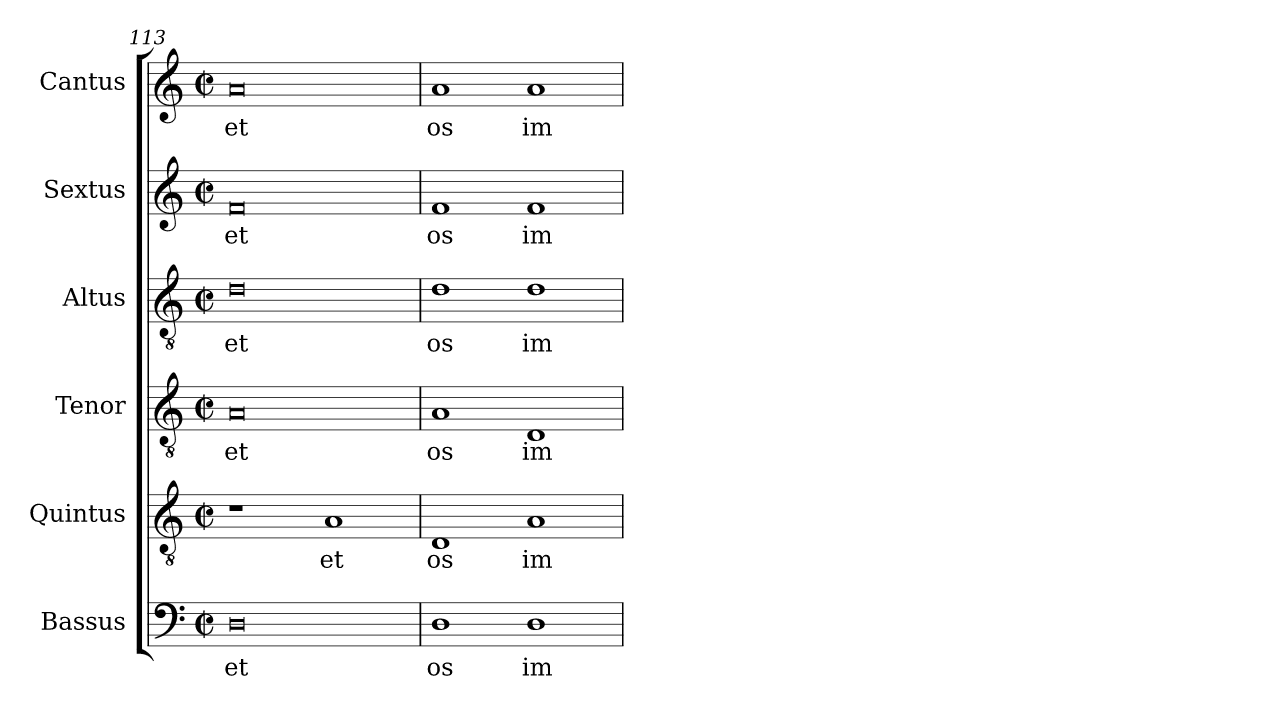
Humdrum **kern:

**kern	**text	**kern	**text	**kern	**text	**kern	**text	**kern	**text	**kern	**text
*part6	*part6	*part5	*part5	*part4	*part4	*part3	*part3	*part2	*part2	*part1	*part1
*staff6	*staff6	*staff5	*staff5	*staff4	*staff4	*staff3	*staff3	*staff2	*staff2	*staff1	*staff1
*I"Bassus	*	*I"Quintus	*	*I"Tenor	*	*I"Altus	*	*I"Sextus	*	*I"Cantus	*
*I'Bassus	*	*I'Quintus	*	*I'Tenor	*	*I'Altus	*	*	*	*I'Cantus	*
*clefF4	*	*clefGv2	*	*clefGv2	*	*clefGv2	*	*clefG2	*	*clefG2	*
*k[]	*	*k[]	*	*k[]	*	*k[]	*	*k[]	*	*k[]	*
*C:	*	*C:	*	*C:	*	*C:	*	*C:	*	*C:	*
*M2/2	*	*M2/2	*	*M2/2	*	*M2/2	*	*M2/2	*	*M2/2	*
*met(c|)	*	*met(c|)	*	*met(c|)	*	*met(c|)	*	*met(c|)	*	*met(c|)	*
=113	=113	=113	=113	=113	=113	=113	=113	=113	=113	=113	=113
!	!LO:LY:b:cj	!	!	!	!LO:LY:b	!	!LO:LY:b:cj	!	!LO:LY:b:cj	!	!LO:LY:b:cj
0D	et	1r	.	0A	et	0d	et	0f	et	0a	et
!	!	!	!LO:LY:b	!	!	!	!	!	!	!	!
.	.	1A	et	.	.	.	.	.	.	.	.
=114	=114	=114	=114	=114	=114	=114	=114	=114	=114	=114	=114
!	!LO:LY:b:cj	!	!LO:LY:b	!	!LO:LY:b	!	!LO:LY:b:cj	!	!LO:LY:b:cj	!	!LO:LY:b:cj
1D	os	1D	os	1A	os	1d	os	1f	os	1a	os
!	!LO:LY:b:cj	!	!LO:LY:b	!	!LO:LY:b	!	!LO:LY:b:cj	!	!LO:LY:b:cj	!	!LO:LY:b:cj
1D	im	1A	im	1D	im	1d	im-	1f	im	1a	im
=	=	=	=	=	=	=	=	=	=	=	=
*-	*-	*-	*-	*-	*-	*-	*-	*-	*-	*-	*-
